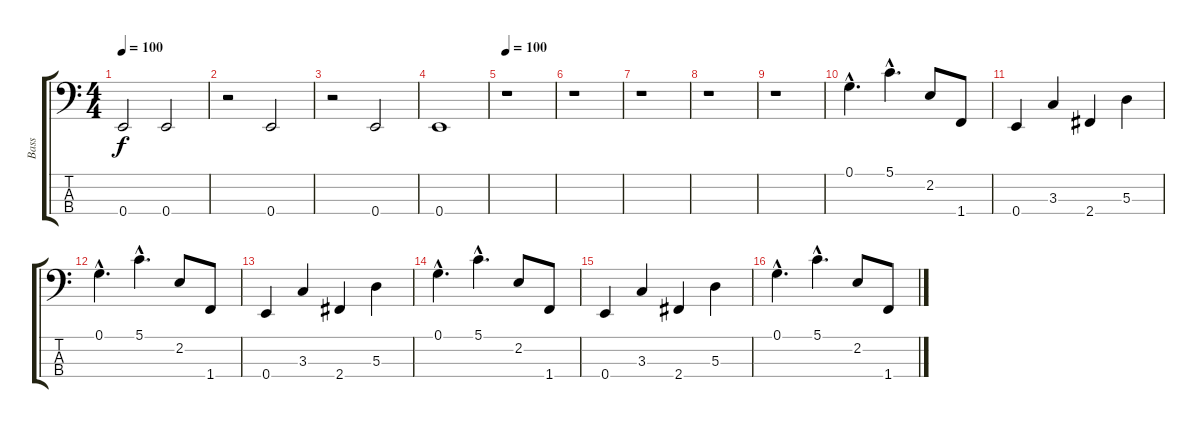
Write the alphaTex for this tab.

\track ("Bass" "Bass") {instrument electricbassfinger}
\staff {score tabs}
\tuning (G2 D2 A1 E1) {hide}
\ts (4 4)
\tempo 100
\clef f4
\ks c
0.4.2{dy f volume 6 instrument electricbassfinger} 0.4.2{volume 10} |
r.2 0.4.2 |
r.2 0.4.2 |
0.4.1 |
\tempo 100
r.1 |
r.1 |
r.1 |
r.1 |
r.1 |
0.1{hac}.4{d} 5.1{hac}.4{d} 2.2.8 1.4.8 |
0.4.4 3.3.4 2.4.4 5.3.4 |
0.1{hac}.4{d} 5.1{hac}.4{d} 2.2.8 1.4.8 |
0.4.4 3.3.4 2.4.4 5.3.4 |
0.1{hac}.4{d} 5.1{hac}.4{d} 2.2.8 1.4.8 |
0.4.4 3.3.4 2.4.4 5.3.4 |
0.1{hac}.4{d} 5.1{hac}.4{d} 2.2.8 1.4.8
